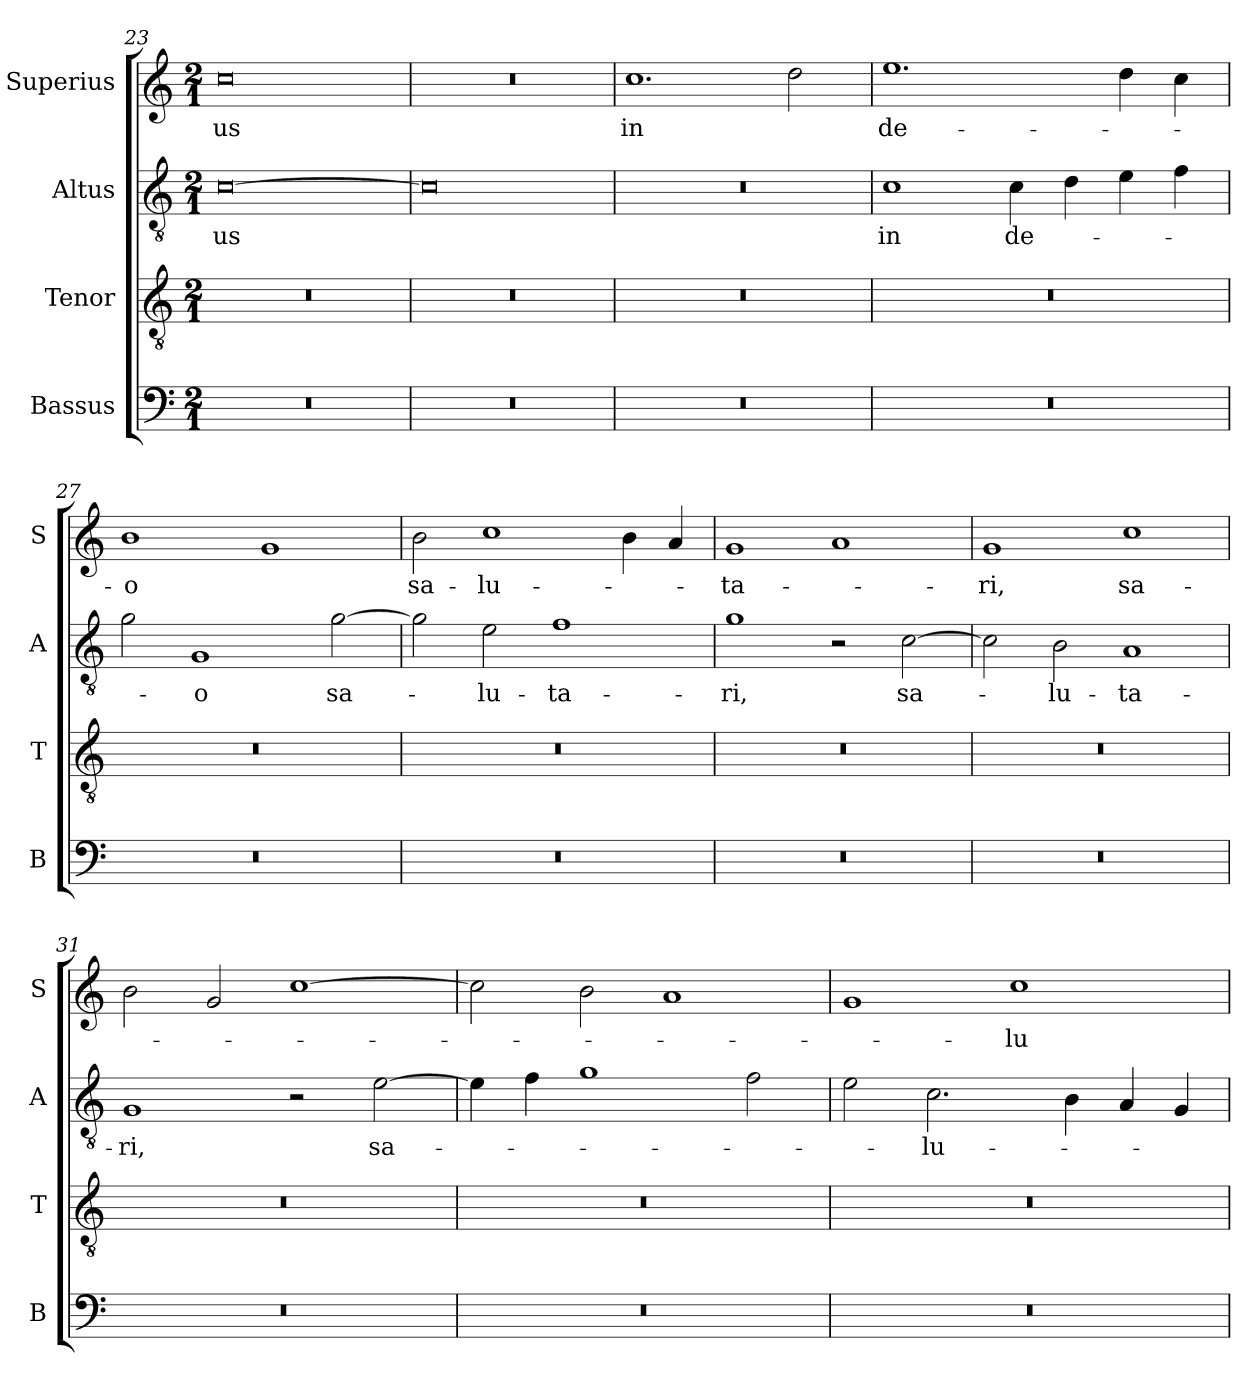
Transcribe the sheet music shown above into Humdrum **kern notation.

**kern	**kern	**kern	**text	**kern	**text
*part4	*part3	*part2	*part2	*part1	*part1
*staff4	*staff3	*staff2	*staff2	*staff1	*staff1
*I"Bassus	*I"Tenor	*I"Altus	*	*I"Superius	*
*I'B	*I'T	*I'A	*	*I'S	*
*clefF4	*clefGv2	*clefGv2	*	*clefG2	*
*k[]	*k[]	*k[]	*	*k[]	*
*M2/1	*M2/1	*M2/1	*	*M2/1	*
=23	=23	=23	=23	=23	=23
0r	0r	[0c	-us	0cc	-us
=24	=24	=24	=24	=24	=24
0r	0r	0c]	.	0r	.
=25	=25	=25	=25	=25	=25
0r	0r	0r	.	1.cc	in
.	.	.	.	2dd	.
=26	=26	=26	=26	=26	=26
0r	0r	1c	in	1.ee	de-
.	.	4c	de-	.	.
.	.	4d	.	.	.
.	.	4e	.	4dd	.
.	.	4f	.	4cc	.
=27	=27	=27	=27	=27	=27
0r	0r	2g	.	1b	-o
.	.	1G	-o	.	.
.	.	.	.	1g	.
!	!	!	!LO:LY:i	!	!
.	.	[2g	sa-	.	.
=28	=28	=28	=28	=28	=28
0r	0r	2g]	.	2b	sa-
!	!	!	!LO:LY:i	!	!
.	.	2e	-lu-	1cc	-lu-
!	!	!	!LO:LY:i	!	!
.	.	1f	-ta-	.	.
.	.	.	.	4b	.
.	.	.	.	4a	.
=29	=29	=29	=29	=29	=29
!	!	!	!LO:LY:i	!	!
0r	0r	1g	-ri,	1g	-ta-
.	.	2r	.	1a	.
!	!	!	!LO:LY:i	!	!
.	.	[2c	sa-	.	.
=30	=30	=30	=30	=30	=30
0r	0r	2c]	.	1g	-ri,
!	!	!	!LO:LY:i	!	!
.	.	2B	-lu-	.	.
!	!	!	!LO:LY:i	!	!LO:LY:i
.	.	1A	-ta-	1cc	sa-
=31	=31	=31	=31	=31	=31
!	!	!	!LO:LY:i	!	!
0r	0r	1G	-ri,	2b	.
.	.	.	.	2g	.
.	.	2r	.	[1cc	.
.	.	[2e	sa-	.	.
=32	=32	=32	=32	=32	=32
0r	0r	4e]	.	2cc]	.
.	.	4f	.	.	.
.	.	1g	.	2b	.
.	.	.	.	1a	.
.	.	2f	.	.	.
=33	=33	=33	=33	=33	=33
0r	0r	2e	.	1g	.
.	.	2.c	-lu-	.	.
!	!	!	!	!	!LO:LY:i
.	.	.	.	1cc	-lu-
.	.	4B	.	.	.
.	.	4A	.	.	.
.	.	4G	.	.	.
=	=	=	=	=	=
*-	*-	*-	*-	*-	*-
